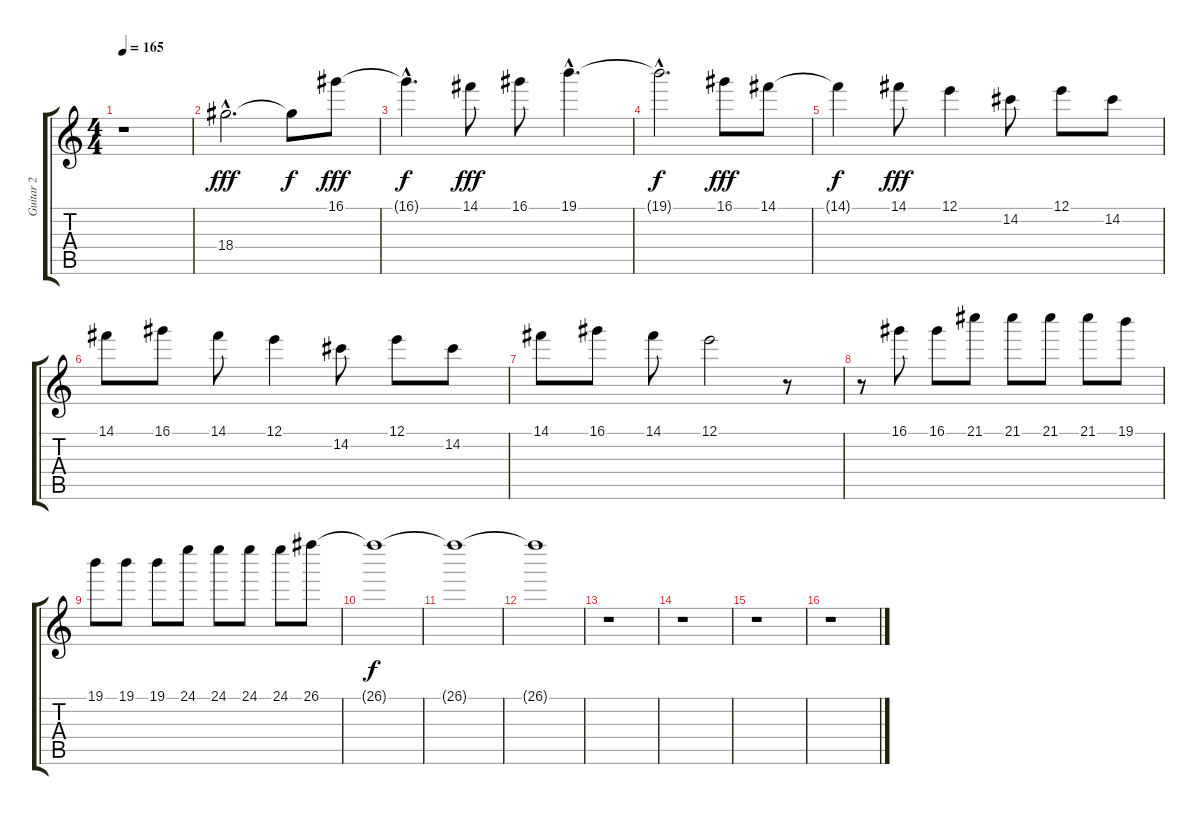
\track ("Guitar 2" "Guitar 2") {instrument distortionguitar}
\staff {score tabs}
\tuning (E4 B3 G3 D3 A2 E2) {hide}
\ts (4 4)
\tempo 165
\clef g2
\ks c
r.1{dy fff} |
18.4{hac}.2{d} 18.4{t}.8{dy f} 16.1.8{dy fff} |
16.1{hac t}.4{d dy f} 14.1.8{dy fff} 16.1.8 19.1{hac}.4{d} |
19.1{hac t}.2{d dy f} 16.1.8{dy fff} 14.1.8 |
14.1{t}.4{dy f} 14.1.8{dy fff} 12.1.4 14.2.8 12.1.8 14.2.8 |
14.1.8 16.1.8 14.1.8 12.1.4 14.2.8 12.1.8 14.2.8 |
14.1.8 16.1.8 14.1.8 12.1.2 r.8 |
r.8 16.1.8 16.1.8 21.1.8 21.1.8 21.1.8 21.1.8 19.1.8 |
19.1.8 19.1.8 19.1.8 24.1.8 24.1.8 24.1.8 24.1.8 26.1.8 |
26.1{t}.1{dy f} |
26.1{t}.1 |
26.1{t}.1 |
r.1 |
r.1 |
r.1 |
r.1
